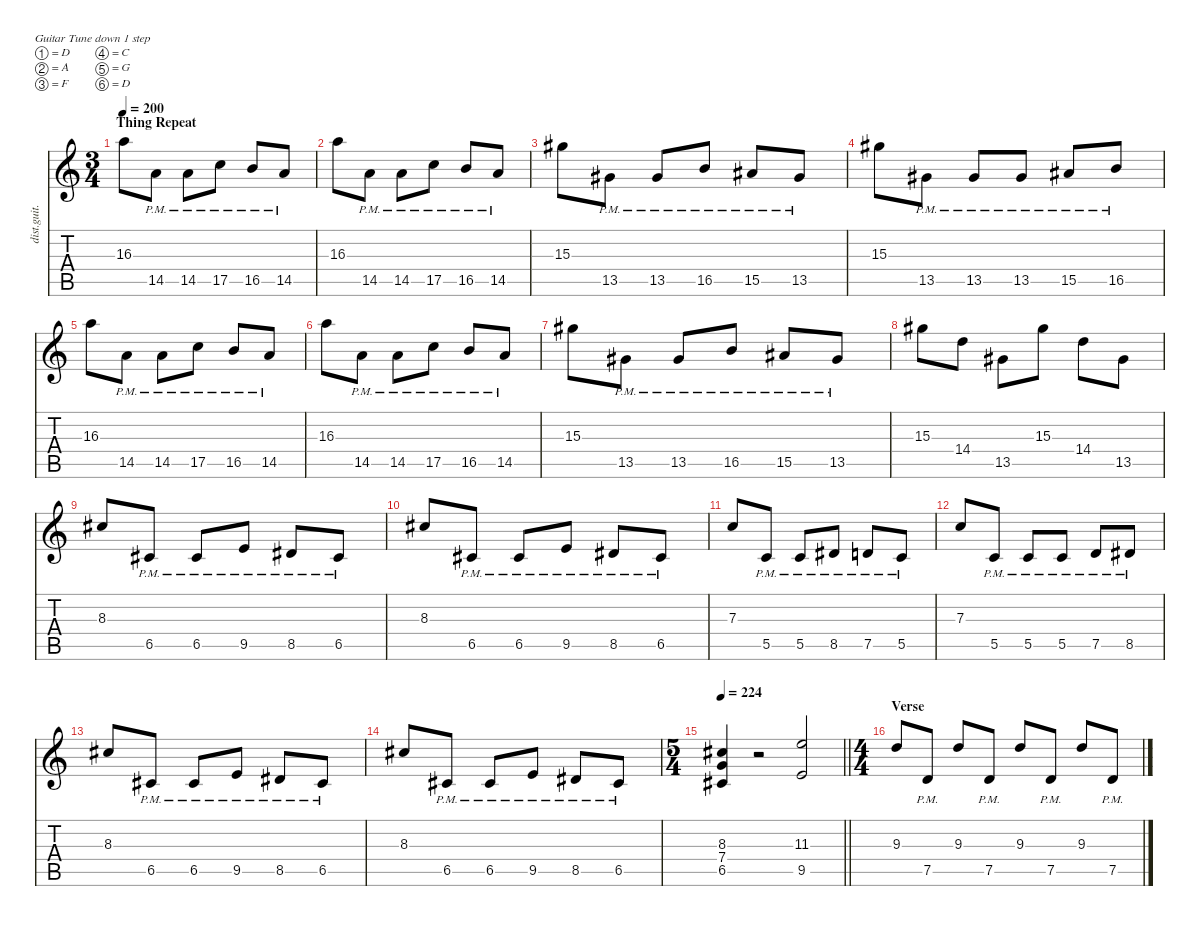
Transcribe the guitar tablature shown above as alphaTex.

\defaultSystemsLayout 4
\hideDynamics
\bracketExtendMode nobrackets
\otherSystemsTrackNameOrientation horizontal
\track ("Left Guitar" "dist.guit.") {instrument distortionguitar}
\staff {score tabs}
\tuning (D4 A3 F3 C3 G2 D2)
\ts (3 4)
\beaming (8 2 2 2)
\section ("" "Thing Repeat")
\tempo 200
\clef g2
\ks c
16.3.8{dy f beam Down} 14.5{pm}.8{beam Down} 14.5{pm}.8{beam Down} 17.5{pm}.8{beam Down} 16.5{pm}.8{beam Up} 14.5{pm}.8{beam Up} |
16.3.8{beam Down} 14.5{pm}.8{beam Down} 14.5{pm}.8{beam Down} 17.5{pm}.8{beam Down} 16.5{pm}.8{beam Up} 14.5{pm}.8{beam Up} |
15.3{acc #}.8{beam Down} 13.5{pm acc #}.8{beam Down} 13.5{pm acc #}.8{beam Up} 16.5{pm}.8{beam Up} 15.5{pm acc #}.8{beam Up} 13.5{pm acc #}.8{beam Up} |
15.3{acc #}.8{beam Down} 13.5{pm acc #}.8{beam Down} 13.5{pm acc #}.8{beam Up} 13.5{pm acc #}.8{beam Up} 15.5{pm acc #}.8{beam Up} 16.5{pm}.8{beam Up} |
16.3.8{beam Down} 14.5{pm}.8{beam Down} 14.5{pm}.8{beam Down} 17.5{pm}.8{beam Down} 16.5{pm}.8{beam Up} 14.5{pm}.8{beam Up} |
16.3.8{beam Down} 14.5{pm}.8{beam Down} 14.5{pm}.8{beam Down} 17.5{pm}.8{beam Down} 16.5{pm}.8{beam Up} 14.5{pm}.8{beam Up} |
15.3{acc #}.8{beam Down} 13.5{pm acc #}.8{beam Down} 13.5{pm acc #}.8{beam Up} 16.5{pm}.8{beam Up} 15.5{pm acc #}.8{beam Up} 13.5{pm acc #}.8{beam Up} |
15.3{acc #}.8{beam Down} 14.4.8{beam Down} 13.5{acc #}.8{beam Down} 15.3{acc #}.8{beam Down} 14.4.8{beam Down} 13.5{acc #}.8{beam Down} |
8.3{acc #}.8{beam Up} 6.5{pm acc #}.8{beam Up} 6.5{pm acc #}.8{beam Up} 9.5{pm}.8{beam Up} 8.5{pm acc #}.8{beam Up} 6.5{pm acc #}.8{beam Up} |
8.3{acc #}.8{beam Up} 6.5{pm acc #}.8{beam Up} 6.5{pm acc #}.8{beam Up} 9.5{pm}.8{beam Up} 8.5{pm acc #}.8{beam Up} 6.5{pm acc #}.8{beam Up} |
7.3.8{beam Up} 5.5{pm}.8{beam Up} 5.5{pm}.8{beam Up} 8.5{pm acc #}.8{beam Up} 7.5{pm}.8{beam Up} 5.5{pm}.8{beam Up} |
7.3.8{beam Up} 5.5{pm}.8{beam Up} 5.5{pm}.8{beam Up} 5.5{pm}.8{beam Up} 7.5{pm}.8{beam Up} 8.5{pm acc #}.8{beam Up} |
8.3{acc #}.8{beam Up} 6.5{pm acc #}.8{beam Up} 6.5{pm acc #}.8{beam Up} 9.5{pm}.8{beam Up} 8.5{pm acc #}.8{beam Up} 6.5{pm acc #}.8{beam Up} |
8.3{acc #}.8{beam Up} 6.5{pm acc #}.8{beam Up} 6.5{pm acc #}.8{beam Up} 9.5{pm}.8{beam Up} 8.5{pm acc #}.8{beam Up} 6.5{pm acc #}.8{beam Up} |
\ts (5 4)
\beaming (8 6 4)
\tempo 224
\barLineRight lightlight
(8.3{acc #} 7.4 6.5{acc #}).4{beam Up} r.2{beam Up} (11.3 9.5).2{beam Up} |
\ts (4 4)
\beaming (8 2 2 2 2)
\section ("" "Verse")
9.3.8{beam Up} 7.5{pm}.8{beam Up} 9.3.8{beam Up} 7.5{pm}.8{beam Up} 9.3.8{beam Up} 7.5{pm}.8{beam Up} 9.3.8{beam Up} 7.5{pm}.8{beam Up}
